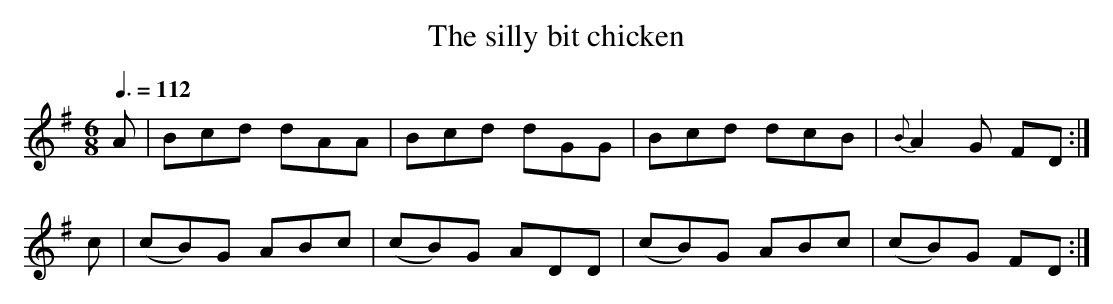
X:1
T:The silly bit chicken
M:6/8
L:1/8
Q:3/8=112
K:Dmix
A| Bcd  dAA| Bcd  dGG| Bcd  dcB|{B}A2G  FD:|
c|(cB)G ABc|(cB)G ADD|(cB)G ABc|  (cB)G FD:|
